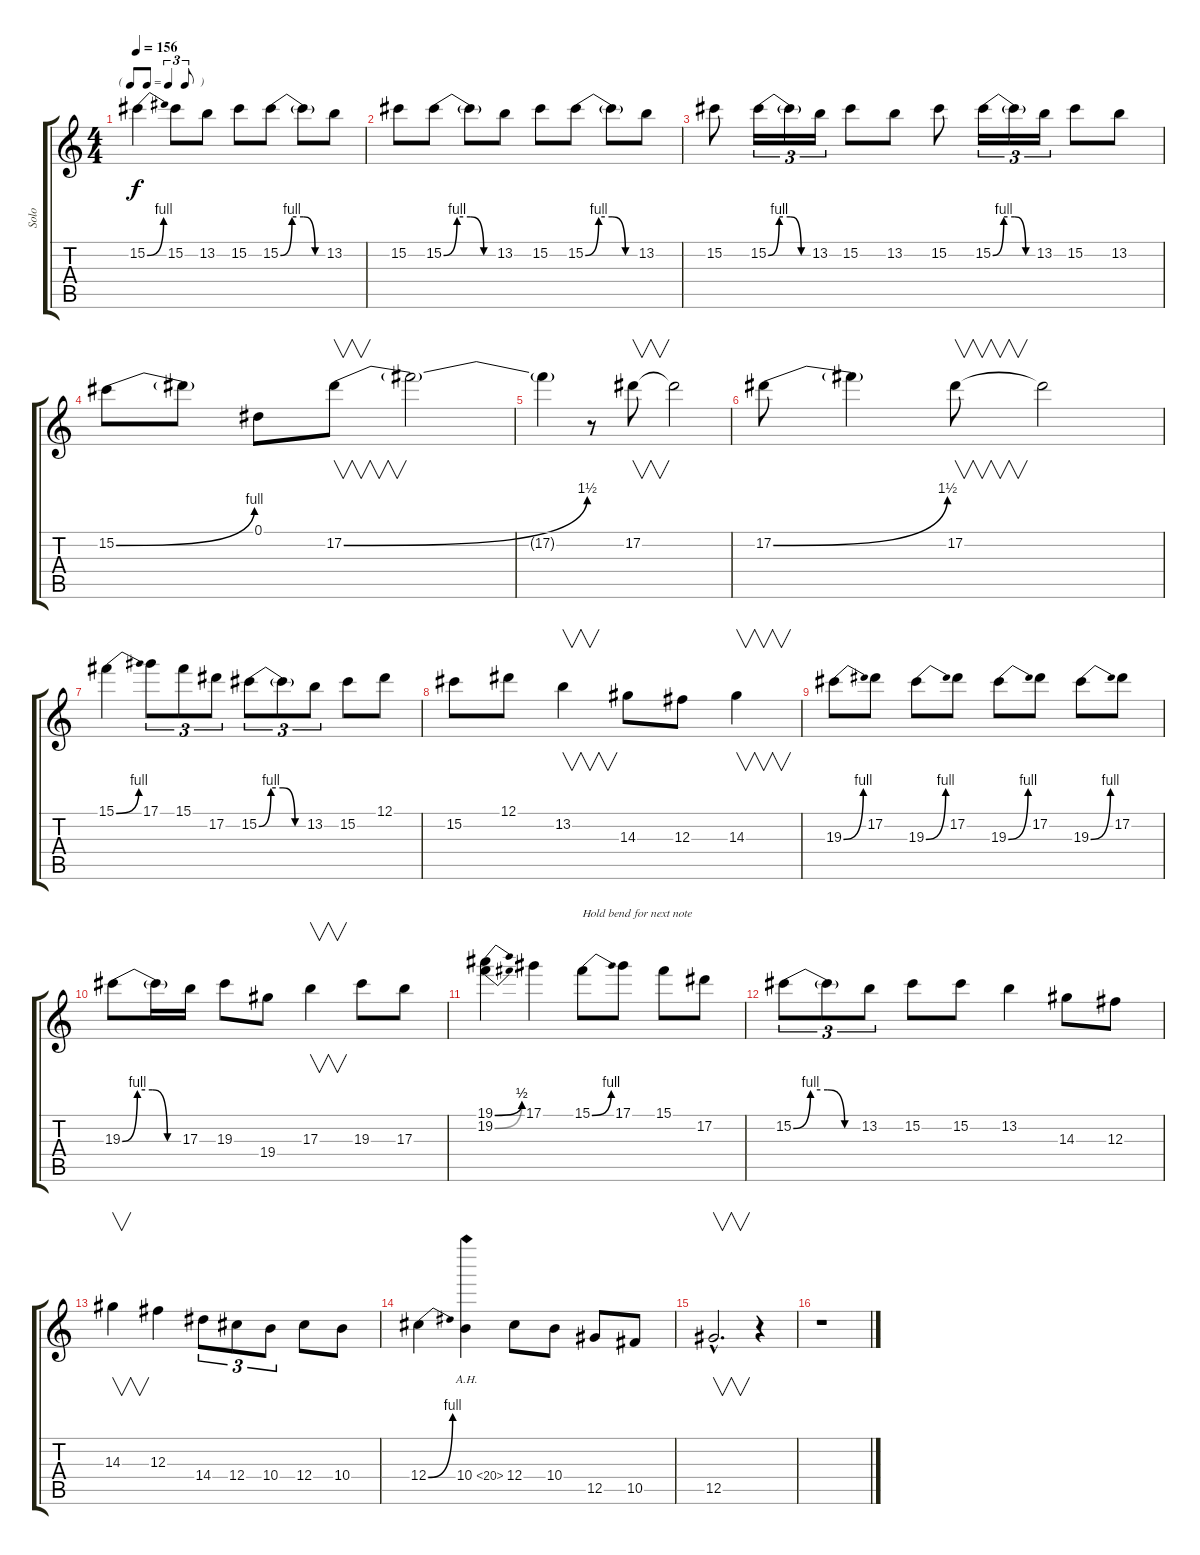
\track ("Solo" "Solo") {instrument distortionguitar}
\staff {score tabs}
\tuning (Eb4 Bb3 Gb3 Db3 Ab2 Eb2) {hide}
\ts (4 4)
\tf triplet8th
\tempo 156
\clef g2
\ks c
15.2{be (bend 0 0 60 4)}.4{dy f} 15.2.8 13.2.8 15.2.8 15.2{be (custom 0 0 15 4 30 4 45 0 60 0)}.8 15.2{t}.8 13.2.8 |
15.2.8 15.2{be (custom 0 0 15 4 30 4 45 0 60 0)}.8 15.2{t}.8 13.2.8 15.2.8 15.2{be (custom 0 0 15 4 30 4 45 0 60 0)}.8 15.2{t}.8 13.2.8 |
15.2.8 15.2{be (custom 0 0 15 4 30 4 45 0 60 0)}.16{tu (3 2)} 15.2{t}.16{tu (3 2)} 13.2.16{tu (3 2)} 15.2.8 13.2.8 15.2.8 15.2{be (custom 0 0 15 4 30 4 45 0 60 0)}.16{tu (3 2)} 15.2{t}.16{tu (3 2)} 13.2.16{tu (3 2)} 15.2.8 13.2.8 |
15.2{be (bend 0 0 60 4)}.8 15.2{t}.8 0.1.8 17.2{be (bend 0 0 60 6)}.8{v} 17.2{t}.2 |
17.2{t}.4 r.8 17.2.8{v} 17.2{t}.2 |
17.2{be (bend 0 0 60 6)}.8 17.2{t}.4 17.2.8{v} 17.2{t}.2 |
15.1{be (bend 0 0 60 4)}.4 17.1.8{tu (3 2)} 15.1.8{tu (3 2)} 17.2.8{tu (3 2)} 15.2{be (custom 0 0 15 4 30 4 45 0 60 0)}.8{tu (3 2)} 15.2{t}.8{tu (3 2)} 13.2.8{tu (3 2)} 15.2.8 12.1.8 |
15.2.8 12.1.8 13.2.4{v} 14.3.8 12.3.8 14.3.4{v} |
19.3{be (bend 0 0 60 4)}.8 17.2.8 19.3{be (bend 0 0 60 4)}.8 17.2.8 19.3{be (bend 0 0 60 4)}.8 17.2.8 19.3{be (bend 0 0 60 4)}.8 17.2.8 |
19.3{be (custom 0 0 15 4 30 4 45 0 60 0)}.8 19.3{t}.16 17.3.16 19.3.8 19.4.8 17.3.4{v} 19.3.8 17.3.8 |
(19.1{be (bend 0 0 60 2)} 19.2{be (bend 0 0 60 2)}).4 17.1.4 15.1{be (bend 0 0 60 4)}.8{txt "Hold bend for next note"} 17.1.8 15.1.8 17.2.8 |
15.2{be (custom 0 0 15 4 30 4 45 0 60 0)}.8{tu (3 2)} 15.2{t}.8{tu (3 2)} 13.2.8{tu (3 2)} 15.2.8 15.2.8 13.2.4 14.3.8 12.3.8 |
14.3.4{v} 12.3.4 14.4.8{tu (3 2)} 12.4.8{tu (3 2)} 10.4.8{tu (3 2)} 12.4.8 10.4.8 |
12.4{be (bend 0 0 60 4)}.4 10.4{ah 10}.4 12.4.8 10.4.8 12.5.8 10.5.8 |
12.5{hac}.2{v d} r.4 |
r.1
